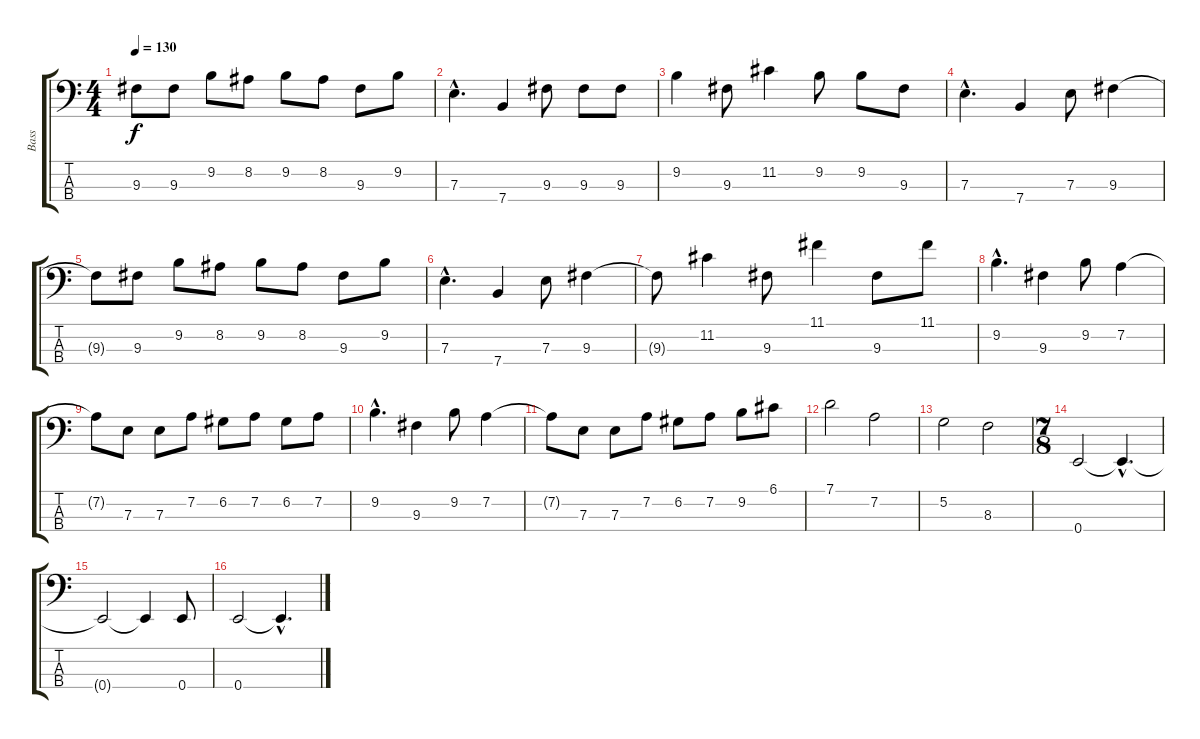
\track ("Bass" "Bass") {instrument electricbassfinger}
\staff {score tabs}
\tuning (G2 D2 A1 E1) {hide}
\ts (4 4)
\tempo 130
\clef f4
\ks c
9.3{t}.8{dy f} 9.3.8 9.2.8 8.2.8 9.2.8 8.2.8 9.3.8 9.2.8 |
7.3{hac}.4{d} 7.4.4 9.3.8 9.3.8 9.3.8 |
9.2.4 9.3.8 11.2.4 9.2.8 9.2.8 9.3.8 |
7.3{hac}.4{d} 7.4.4 7.3.8 9.3.4 |
9.3{t}.8 9.3.8 9.2.8 8.2.8 9.2.8 8.2.8 9.3.8 9.2.8 |
7.3{hac}.4{d} 7.4.4 7.3.8 9.3.4 |
9.3{t}.8 11.2.4 9.3.8 11.1.4 9.3.8 11.1.8 |
9.2{hac}.4{d} 9.3.4 9.2.8 7.2.4 |
7.2{t}.8 7.3.8 7.3.8 7.2.8 6.2.8 7.2.8 6.2.8 7.2.8 |
9.2{hac}.4{d} 9.3.4 9.2.8 7.2.4 |
7.2{t}.8 7.3.8 7.3.8 7.2.8 6.2.8 7.2.8 9.2.8 6.1.8 |
7.1.2 7.2.2 |
5.2.2 8.3.2 |
\ts (7 8)
0.4.2 0.4{hac t}.4{d} |
0.4{t}.2 0.4{t}.4 0.4.8 |
0.4.2 0.4{hac t}.4{d}
